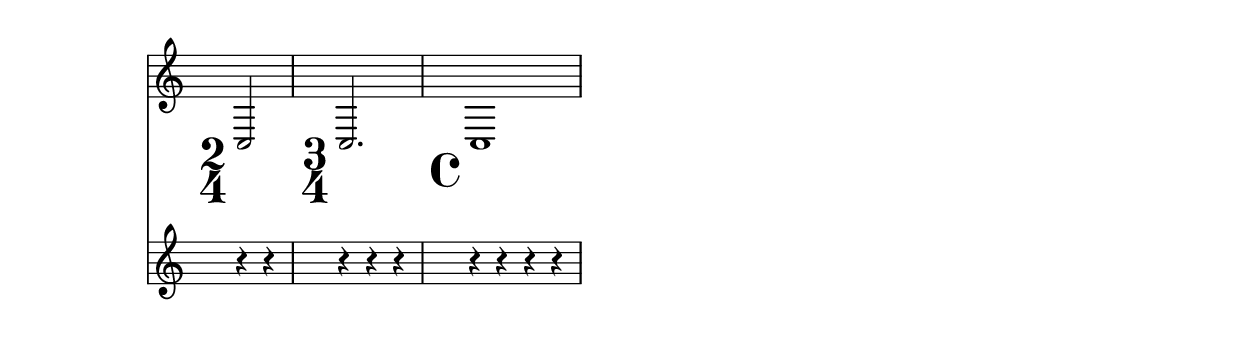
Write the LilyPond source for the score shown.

%% todo: move into advanced notation section of the manual.

\header {

  texidoc = "Time signatures may be put on a separate staff.  This is
  used contemporary pieces with many time signature changes.  "

}
\version "2.7.39"
\layout {
  ragged-right =  ##T
}

\layout{
  \context { 
    \type "Engraver_group"
    \consists "Time_signature_engraver"
    \consists "Axis_group_engraver"
    \name "TimeSig"
    \override TimeSignature #'font-size = #4
  }
  \context {
    \Score \accepts TimeSig
  }

  \context { \Staff
    \override TimeSignature #'transparent = ##t
  }
}


\relative
<< \new Staff { \time 2/4 c2 \time 3/4 c2. \time 4/4 c1 }
   \new TimeSig {
     \skip 4 * 9
   }
   \new Staff { r4 r r
		r4 r r
		r4 r r }

 >>
